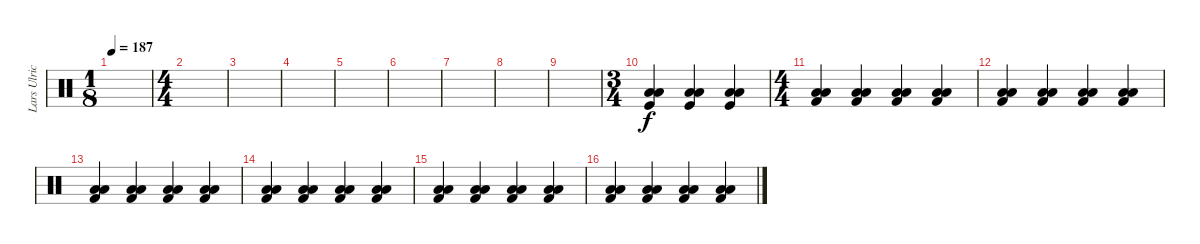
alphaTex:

\track ("Lars Ulrich" "Lars Ulric") {instrument percussion}
\staff {score}
\articulation defaults
\ts (1 8)
\tempo 187
\clef neutral
\ks c
|
\ts (4 4)
|
|
|
|
|
|
|
|
\ts (3 4)
("Low Tom (hit)" "Low Floor Tom (hit)" "Kick (hit)").4 ("Low Tom (hit)" "Low Floor Tom (hit)" "Kick (hit)").4 ("Low Tom (hit)" "Low Floor Tom (hit)" "Kick (hit)").4 |
\ts (4 4)
("Low Tom (hit)" "Low Floor Tom (hit)" "Kick (hit) 2").4 ("Low Tom (hit)" "Low Floor Tom (hit)" "Kick (hit) 2").4 ("Low Tom (hit)" "Low Floor Tom (hit)" "Kick (hit) 2").4 ("Low Tom (hit)" "Low Floor Tom (hit)" "Kick (hit) 2").4 |
("Low Tom (hit)" "Low Floor Tom (hit)" "Kick (hit) 2").4 ("Low Tom (hit)" "Low Floor Tom (hit)" "Kick (hit) 2").4 ("Low Tom (hit)" "Low Floor Tom (hit)" "Kick (hit) 2").4 ("Low Tom (hit)" "Low Floor Tom (hit)" "Kick (hit) 2").4 |
("Low Tom (hit)" "Low Floor Tom (hit)" "Kick (hit) 2").4 ("Low Tom (hit)" "Low Floor Tom (hit)" "Kick (hit) 2").4 ("Low Tom (hit)" "Low Floor Tom (hit)" "Kick (hit) 2").4 ("Low Tom (hit)" "Low Floor Tom (hit)" "Kick (hit) 2").4 |
("Low Tom (hit)" "Low Floor Tom (hit)" "Kick (hit) 2").4 ("Low Tom (hit)" "Low Floor Tom (hit)" "Kick (hit) 2").4 ("Low Tom (hit)" "Low Floor Tom (hit)" "Kick (hit) 2").4 ("Low Tom (hit)" "Low Floor Tom (hit)" "Kick (hit) 2").4 |
("Low Tom (hit)" "Low Floor Tom (hit)" "Kick (hit) 2").4 ("Low Tom (hit)" "Low Floor Tom (hit)" "Kick (hit) 2").4 ("Low Tom (hit)" "Low Floor Tom (hit)" "Kick (hit) 2").4 ("Low Tom (hit)" "Low Floor Tom (hit)" "Kick (hit) 2").4 |
("Low Tom (hit)" "Low Floor Tom (hit)" "Kick (hit) 2").4 ("Low Tom (hit)" "Low Floor Tom (hit)" "Kick (hit) 2").4 ("Low Tom (hit)" "Low Floor Tom (hit)" "Kick (hit) 2").4 ("Low Tom (hit)" "Low Floor Tom (hit)" "Kick (hit) 2").4
